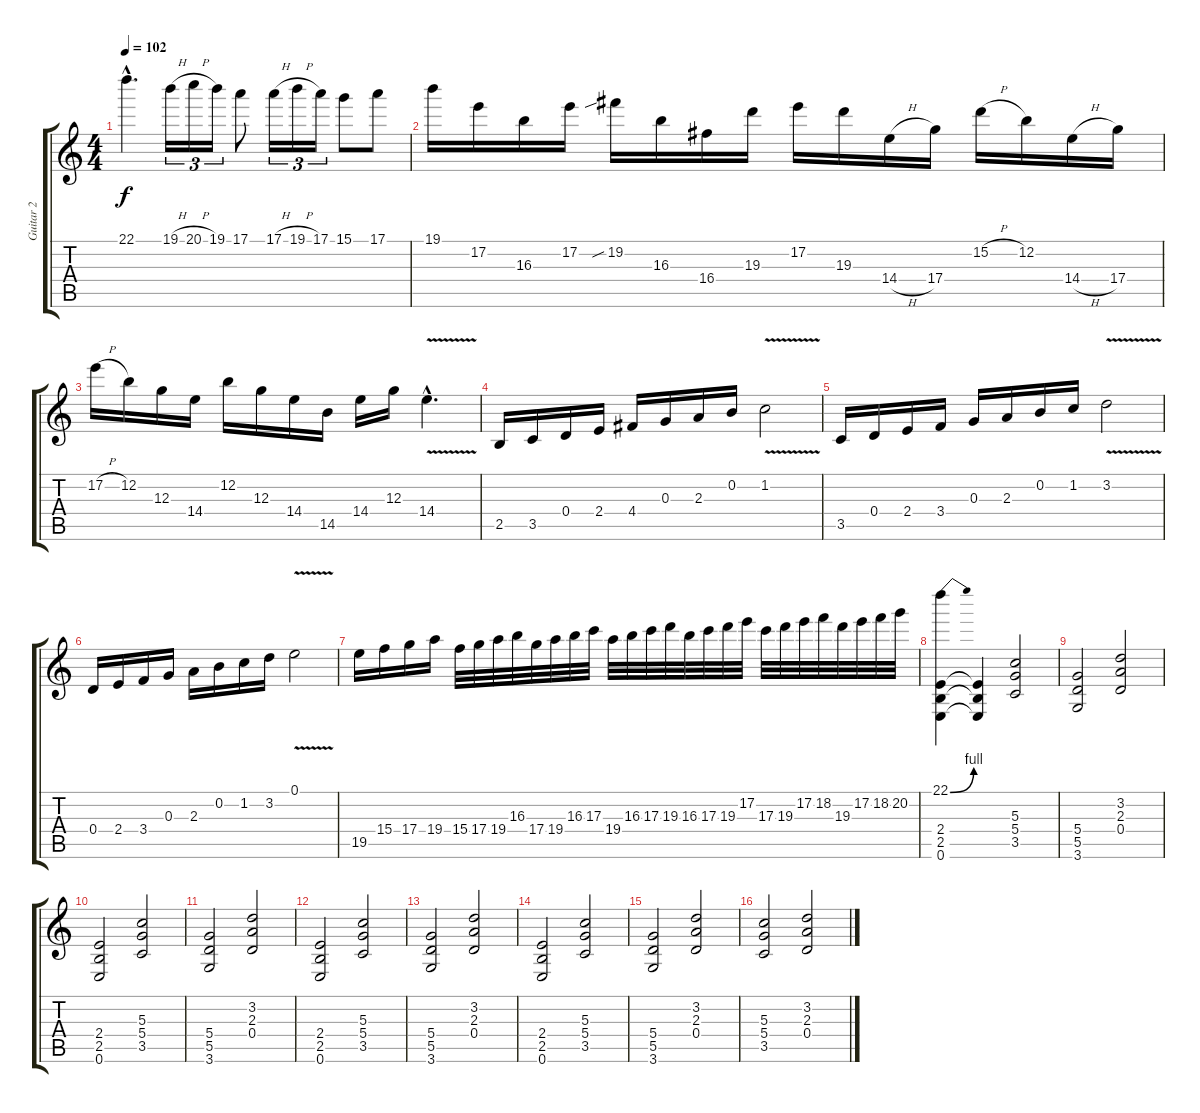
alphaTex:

\track ("Guitar 2" "Guitar 2") {instrument distortionguitar}
\staff {score tabs}
\tuning (E4 B3 G3 D3 A2 E2) {hide}
\ts (4 4)
\tempo 102
\clef g2
\ks c
22.1{hac}.4{d dy f} 19.1{h}.16{tu (3 2)} 20.1{h}.16{tu (3 2)} 19.1.16{tu (3 2)} 17.1.8 17.1{h}.16{tu (3 2)} 19.1{h}.16{tu (3 2)} 17.1.16{tu (3 2)} 15.1.8 17.1.8 |
19.1.16 17.2.16 16.3.16 17.2.16 19.2{sib}.16 16.3.16 16.4.16 19.3.16 17.2.16 19.3.16 14.4{h}.16 17.4.16 15.2{h}.16 12.2.16 14.4{h}.16 17.4.16 |
17.2{h}.16 12.2.16 12.3.16 14.4.16 12.2.16 12.3.16 14.4.16 14.5.16 14.4.16 12.3.16 14.4{v hac}.4{d} |
2.5.16 3.5.16 0.4.16 2.4.16 4.4.16 0.3.16 2.3.16 0.2.16 1.2{v}.2 |
3.5.16 0.4.16 2.4.16 3.4.16 0.3.16 2.3.16 0.2.16 1.2.16 3.2{v}.2 |
0.4.16 2.4.16 3.4.16 0.3.16 2.3.16 0.2.16 1.2.16 3.2.16 0.1{v}.2 |
19.5.16 15.4.16 17.4.16 19.4.16 15.4.32 17.4.32 19.4.32 16.3.32 17.4.32 19.4.32 16.3.32 17.3.32 19.4.32 16.3.32 17.3.32 19.3.32 16.3.32 17.3.32 19.3.32 17.2.32 17.3.32 19.3.32 17.2.32 18.2.32 19.3.32 17.2.32 18.2.32 20.2.32 |
(22.1{be (bend 0 0 60 4)} 2.4 2.5 0.6).4 (2.4{t} 2.5{t} 0.6{t}).4 (5.3 5.4 3.5).2 |
(5.4 5.5 3.6).2 (3.2 2.3 0.4).2 |
(2.4 2.5 0.6).2 (5.3 5.4 3.5).2 |
(5.4 5.5 3.6).2 (3.2 2.3 0.4).2 |
(2.4 2.5 0.6).2 (5.3 5.4 3.5).2 |
(5.4 5.5 3.6).2 (3.2 2.3 0.4).2 |
(2.4 2.5 0.6).2 (5.3 5.4 3.5).2 |
(5.4 5.5 3.6).2 (3.2 2.3 0.4).2 |
(5.3 5.4 3.5).2 (3.2 2.3 0.4).2
